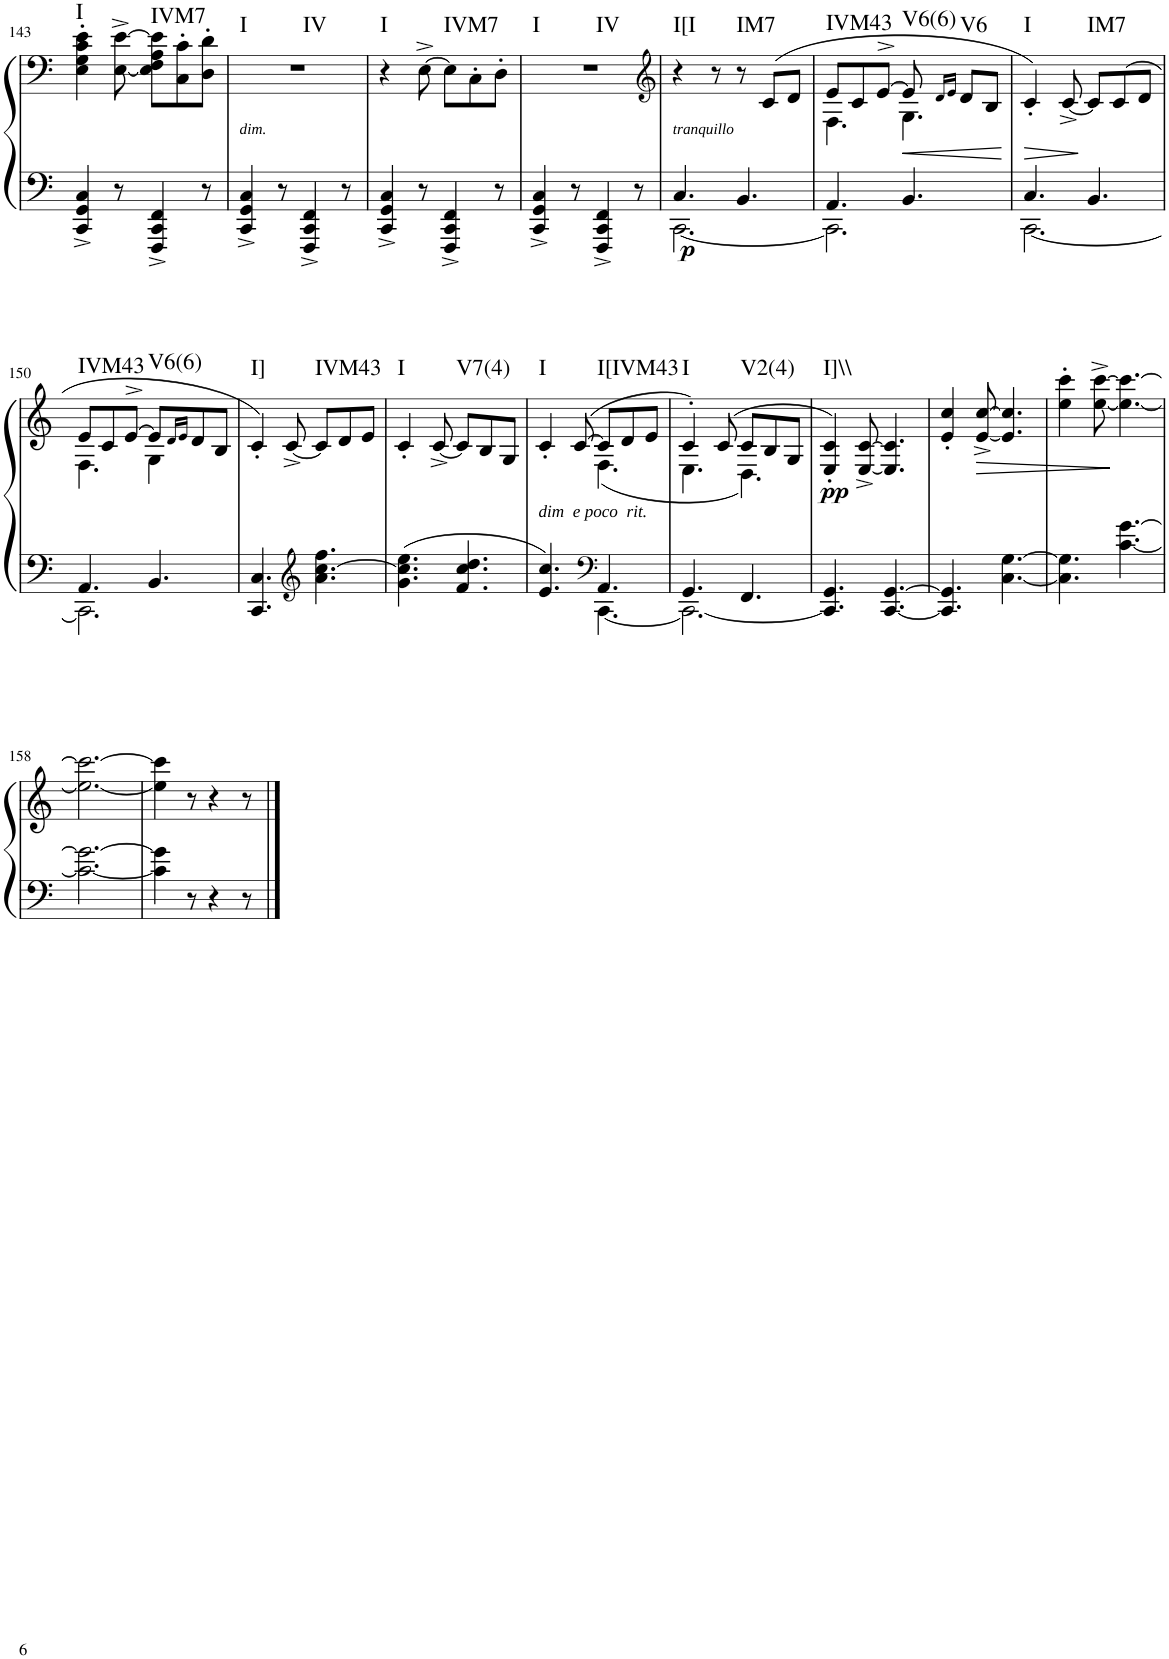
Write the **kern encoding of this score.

**kern	**kern	**dynam	**harte
*part1	*part1	*part1	*part1
*staff2	*staff1	*staff1/2	*
*I"Midi_1	*	*	*
!!LO:PB:g=z
*clefF4	*clefF4	*	*
*k[]	*k[]	*	*
*M6/8	*M6/8	*	*
=143	=143	=143	=143
!	!	!	!LO:H:kt=I
4CC/^ 4GG/^ 4C/^	4E\' 4G\' 4c\' 4e\'	.	N
8r	[8E\^ [8e\^	.	.
!	!	!	!LO:H:kt=IVM7
4FFF/^ 4CC/^ 4FF/^	8E\] 8F\ 8A\ 8e\]L	.	N
.	8C\' 8c\'	.	.
8r	8D\' 8d\'J	.	.
=144	=144	=144	=144
!LO:TX:a:i:t=dim.	!	!	!LO:H:n=1:kt=I
!	!	!	!LO:H:n=2:kt=IV
4CC/^ 4GG/^ 4C/^	2.r	.	N N
8r	.	.	.
4FFF/^ 4CC/^ 4FF/^	.	.	.
8r	.	.	.
=145	=145	=145	=145
*^	*^	*	*
!	!	!	!	!	!LO:H:kt=I
4CC/^ 4GG/^ 4C/^	2ryy	4r	2ryy	.	N
8r	.	[8E^\	.	.	.
!	!	!	!	!	!LO:H:kt=IVM7
4FFF/^ 4CC/^ 4FF/^	.	8E\L]	.	.	N
.	4ryy	8C'\	4ryy	.	.
8r	.	8D'\J	.	.	.
=146	=146	=146	=146	=146	=146
!	!	!	!	!	!LO:H:n=1:kt=I
!	!	!	!	!	!LO:H:n=2:kt=IV
4CC/^ 4GG/^ 4C/^	2ryy	2.r	2ryy	.	N N
8r	.	.	.	.	.
4FFF/^ 4CC/^ 4FF/^	.	.	.	.	.
.	4ryy	.	4ryy	.	.
8r	.	.	.	.	.
=147	=147	=147	=147	=147	=147
*	*	*clefG2	*	*	*
!LO:TX:a:i:t=tranquillo	!	!	!	!	!
!	!	!	!	!LO:DY:b=2	!LO:H:kt=I[I
4.C/	[2.CC\	4r	2ryy	p	N
.	.	8r	.	.	.
!	!	!	!	!	!LO:H:kt=IM7
4.BB/	.	8r	.	.	N
.	.	(8c/L	4ryy	.	.
.	.	8d/J	.	.	.
=148	=148	=148	=148	=148	=148
!	!	!	!	!	!LO:H:kt=IVM43
4.AA/	2.CC\]	8e/L	4.F\	.	N
.	.	8c/	.	.	.
.	.	[8e^/J	.	.	.
!	!	!	!	!LO:HP:b	!LO:H:kt=V6(6)
4.BB/	.	8e/]	4.G\	<	N
.	.	16qd/LL	.	.	.
.	.	16qe/JJ	.	.	.
!	!	!	!	!	!LO:H:kt=V6
.	.	8d/L	.	.	N
.	.	8B/J	.	.	.
*v	*v	*	*	*	*
*	*v	*v	*	*
.	.	[	.
=149	=149	=149	=149
*^	*	*	*
!	!	!	!LO:HP:b	!LO:H:kt=I
*	*	*^	*	*
4.C/	[2.CC\	4c'/)	2ryy	>	N
.	.	[8c^/	.	.	.
!	!	!	!	!	!LO:H:kt=IM7
4.BB/	.	8c/L]	.	]	N
.	.	(8c/	4ryy	.	.
.	.	8d/J	.	.	.
!!LO:LB:g=z	!!
=150	=150	=150	=150	=150	=150
!	!	!	!	!	!LO:H:kt=IVM43
4.AA/	2.CC\]	8e/L	4.F\	.	N
.	.	8c/	.	.	.
.	.	[8e^/J	.	.	.
!	!	!	!	!	!LO:H:kt=V6(6)
4.BB/	.	8e/L]	4G\	.	N
.	.	16qd/LL	.	.	.
.	.	16qe/JJ	.	.	.
.	.	8d/	.	.	.
.	.	8B/J	8ryy	.	.
=151	=151	=151	=151	=151	=151
!	!	!	!	!	!LO:H:kt=I]
4.CC/ 4.C/	4ryy	4c'/)	2ryy	.	N
.	8ryy	[8c^/	.	.	.
*clefG2	*	*	*	*	*
!	!	!	!	!	!LO:H:kt=IVM43
4.a\ [4.cc\ 4.ff\	8ryy	8c/L]	.	.	N
.	4ryy	8d/	4ryy	.	.
.	.	8e/J	.	.	.
=152	=152	=152	=152	=152	=152
!	!	!	!	!	!LO:H:kt=I
4.g\ 4.cc\] 4.ee\	2ryy	4c'/	2ryy	.	N
.	.	[8c^/	.	.	.
!	!	!	!	!	!LO:H:kt=V7(4)
4.f/ 4.cc/ 4.dd/	.	8c/L]	.	.	N
.	4ryy	8B/	4ryy	.	.
.	.	8G/J	.	.	.
=153	=153	=153	=153	=153	=153
!LO:TX:a:i:t=dim  e poco  rit.	!	!	!	!	!LO:H:kt=I
4.e/ 4.cc/	4ryy	4c'/	4ryy	.	N
.	8ryy	([8c/	8ryy	.	.
*clefF4	*	*	*	*	*
!	!	!	!	!	!LO:H:kt=I[IVM43
4.AA/	[4.CC\	8c/L]	(4.F\	.	N
.	.	8d/	.	.	.
.	.	8e/J	.	.	.
=154	=154	=154	=154	=154	=154
!	!	!	!	!	!LO:H:kt=I
4.GG/	2.CC\_	4c'/)	4.E\	.	N
.	.	(8c/	.	.	.
!	!	!	!	!	!LO:H:kt=V2(4)
4.FF/	.	8c/L	4.D\)	.	N
.	.	8B/	.	.	.
.	.	8G/J	.	.	.
=155	=155	=155	=155	=155	=155
!	!	!	!	!LO:DY:b	!LO:H:kt=I]\\
4.CC/] 4.GG/	2ryy	4E/' 4c/')	2ryy	pp	N
.	.	[8E/^ [8c/^	.	.	.
[4.CC/ [4.GG/	.	4.E/] 4.c/]	.	.	.
.	4ryy	.	4ryy	.	.
=156	=156	=156	=156	=156	=156
4.CC/] 4.GG/]	2ryy	4e/' 4cc/'	2ryy	.	.
!	!	!	!	!LO:HP:b	!
.	.	[8e/^ [8cc/^	.	>	.
[4.C\ [4.G\	.	4.e/] 4.cc/]	.	.	.
.	4ryy	.	4ryy	.	.
=157	=157	=157	=157	=157	=157
4.C\] 4.G\]	2ryy	4ee\' 4ccc\'	2ryy	.	.
.	.	[8ee\^ [8ccc\^	.	.	.
[4.c\ [4.g\	.	4.ee\_ 4.ccc\_	.	]	.
.	4ryy	.	4ryy	.	.
!!LO:LB:g=z	!!
=158	=158	=158	=158	=158	=158
2.c\_ 2.g\_	2ryy	2.ee\_ 2.ccc\_	2ryy	.	.
.	4ryy	.	4ryy	.	.
=159	=159	=159	=159	=159	=159
4c\] 4g\]	2ryy	4ee\] 4ccc\]	2ryy	.	.
8r	.	8r	.	.	.
4r	.	4r	.	.	.
.	4ryy	.	4ryy	.	.
8r	.	8r	.	.	.
*v	*v	*	*	*	*
*	*v	*v	*	*
==	==	==	==
*-	*-	*-	*-
